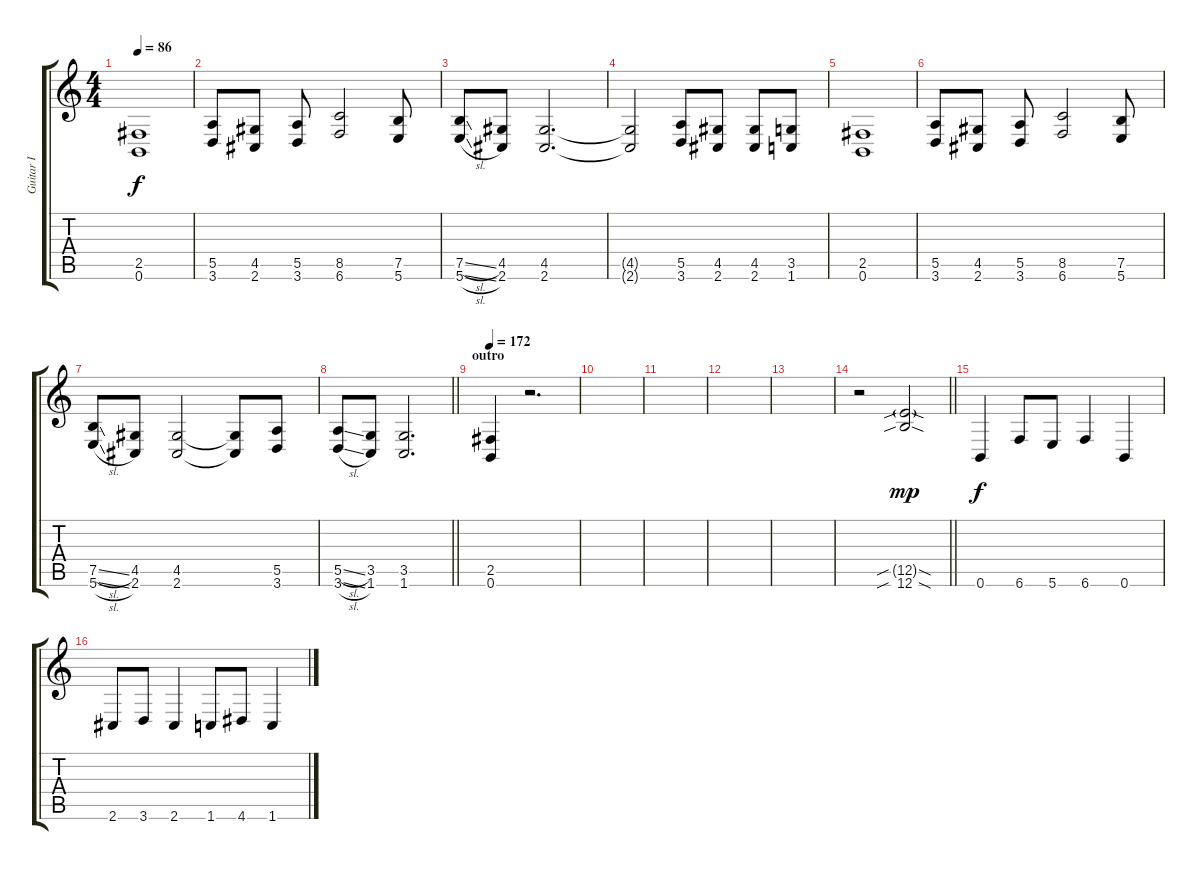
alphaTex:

\track ("Guitar I" "Guitar I") {instrument distortionguitar}
\staff {score tabs}
\tuning (B3 Gb3 D3 A2 E2 B1) {hide}
\ts (4 4)
\tempo 86
\clef g2
\ks c
(2.5 0.6).1{dy f} |
(5.5 3.6).8 (4.5 2.6).8 (5.5 3.6).8 (8.5 6.6).2 (7.5 5.6).8 |
(7.5{sl} 5.6{sl}).8 (4.5 2.6).8 (4.5 2.6).2{d} |
(4.5{t} 2.6{t}).2 (5.5 3.6).8 (4.5 2.6).8 (4.5 2.6).8 (3.5 1.6).8 |
(2.5 0.6).1 |
(5.5 3.6).8 (4.5 2.6).8 (5.5 3.6).8 (8.5 6.6).2 (7.5 5.6).8 |
(7.5{sl} 5.6{sl}).8 (4.5 2.6).8 (4.5 2.6).2 (4.5{t} 2.6{t}).8 (5.5 3.6).8 |
\barLineRight lightlight
(5.5{sl} 3.6{sl}).8 (3.5 1.6).8 (3.5 1.6).2{d} |
\section ("" "outro")
\tempo 172
(2.5 0.6).4 r.2{d} |
|
|
|
|
\barLineRight lightlight
r.2 (12.5{sib sod g} 12.6{sib sod}).2{dy mp} |
\section ("" "")
0.6.4{dy f} 6.6.8 5.6.8 6.6.4 0.6.4 |
2.6.8 3.6.8 2.6.4 1.6.8 4.6.8 1.6.4
